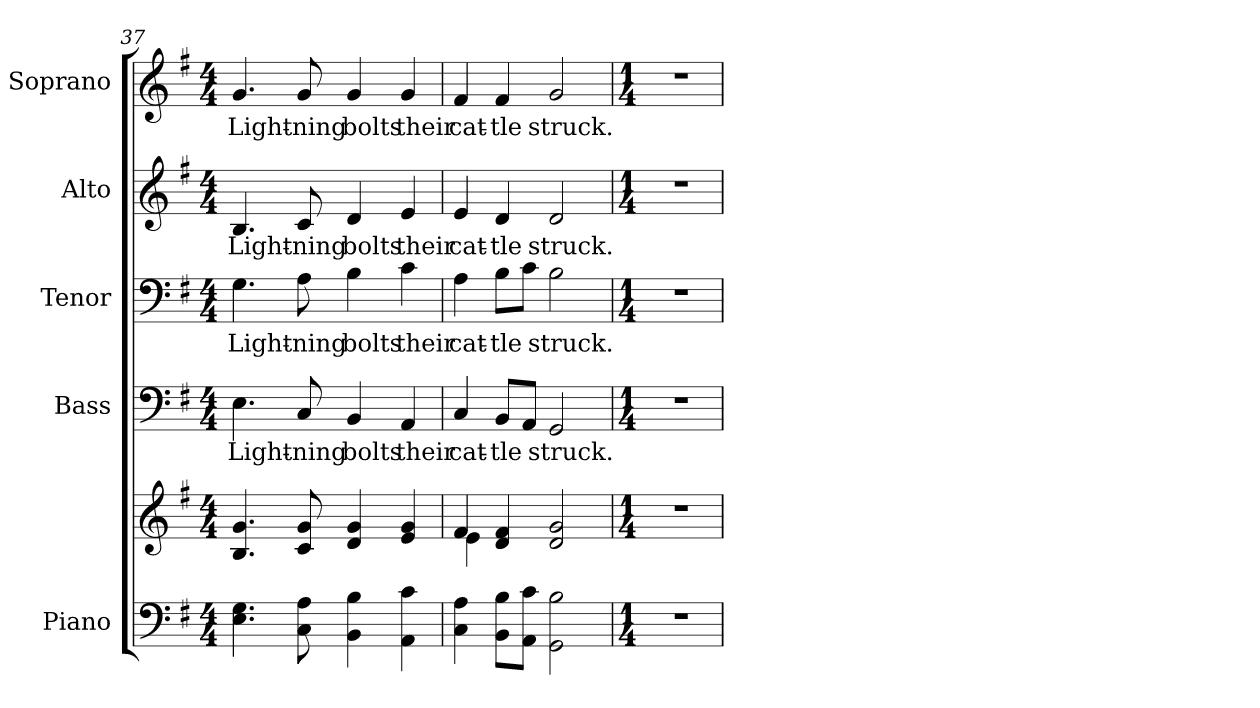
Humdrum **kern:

**kern	**kern	**kern	**text	**kern	**text	**kern	**text	**kern	**text
*part5	*part5	*part4	*part4	*part3	*part3	*part2	*part2	*part1	*part1
*staff6	*staff5	*staff4	*staff4	*staff3	*staff3	*staff2	*staff2	*staff1	*staff1
*I"Piano	*	*I"Bass	*	*I"Tenor	*	*I"Alto	*	*I"Soprano	*
*I'Pno.	*	*I'B.	*	*I'T.	*	*I'A.	*	*I'S.	*
!!LO:PB:g=z
*clefF4	*clefG2	*clefF4	*	*clefF4	*	*clefG2	*	*clefG2	*
*k[f#]	*k[f#]	*k[f#]	*	*k[f#]	*	*k[f#]	*	*k[f#]	*
*G:	*G:	*G:	*	*G:	*	*G:	*	*G:	*
*M4/4	*M4/4	*M4/4	*	*M4/4	*	*M4/4	*	*M4/4	*
=37	=37	=37	=37	=37	=37	=37	=37	=37	=37
!	!	!	!LO:LY:b:color=#000000	!	!	!	!	!	!
!	!	!	!	!	!LO:LY:b:color=#000000	!	!	!	!
!	!	!	!	!	!	!	!LO:LY:b:color=#000000	!	!
!	!	!	!	!	!	!	!	!	!LO:LY:b:color=#000000
4.Ei\ 4.Gi	4.Bi/ 4.gi	4.Ei\	Light-	4.Gi\	Light-	4.Bi/	Light-	4.gi/	Light-
!	!	!	!LO:LY:b:color=#000000	!	!	!	!	!	!
!	!	!	!	!	!LO:LY:b:color=#000000	!	!	!	!
!	!	!	!	!	!	!	!LO:LY:b:color=#000000	!	!
!	!	!	!	!	!	!	!	!	!LO:LY:b:color=#000000
8Ci\ 8Ai	8ci/ 8gi	8Ci/	-ning	8Ai\	-ning	8ci/	-ning	8gi/	-ning
!	!	!	!LO:LY:b:color=#000000	!	!	!	!	!	!
!	!	!	!	!	!LO:LY:b:color=#000000	!	!	!	!
!	!	!	!	!	!	!	!LO:LY:b:color=#000000	!	!
!	!	!	!	!	!	!	!	!	!LO:LY:b:color=#000000
4BBi\ 4Bi	4di/ 4gi	4BBi/	bolts	4Bi\	bolts	4di/	bolts	4gi/	bolts
!	!	!	!LO:LY:b:color=#000000	!	!	!	!	!	!
!	!	!	!	!	!LO:LY:b:color=#000000	!	!	!	!
!	!	!	!	!	!	!	!LO:LY:b:color=#000000	!	!
!	!	!	!	!	!	!	!	!	!LO:LY:b:color=#000000
4AAi\ 4ci	4ei/ 4gi	4AAi/	their	4ci\	their	4ei/	their	4gi/	their
=38	=38	=38	=38	=38	=38	=38	=38	=38	=38
*	*^	*	*	*	*	*	*	*	*
!	!	!	!	!LO:LY:b:color=#000000	!	!	!	!	!	!
!	!	!	!	!	!	!LO:LY:b:color=#000000	!	!	!	!
!	!	!	!	!	!	!	!	!LO:LY:b:color=#000000	!	!
!	!	!	!	!	!	!	!	!	!	!LO:LY:b:color=#000000
4Ci\ 4Ai	4f#i/	4ei\	4Ci/	cat-	4Ai\	cat-	4ei/	cat-	4f#i/	cat-
!	!	!	!	!LO:LY:b:color=#000000	!	!	!	!	!	!
!	!	!	!	!	!	!LO:LY:b:color=#000000	!	!	!	!
!	!	!	!	!	!	!	!	!LO:LY:b:color=#000000	!	!
!	!	!	!	!	!	!	!	!	!	!LO:LY:b:color=#000000
8BBi\ 8BiL	4di/ 4f#i	4ryy	8BBi/L	-tle	8Bi\L	-tle	4di/	-tle	4f#i/	-tle
8AAi\ 8ciJ	.	.	8AAi/J	.	8ci\J	.	.	.	.	.
!	!	!	!	!LO:LY:b:color=#000000	!	!	!	!	!	!
!	!	!	!	!	!	!LO:LY:b:color=#000000	!	!	!	!
!	!	!	!	!	!	!	!	!LO:LY:b:color=#000000	!	!
!	!	!	!	!	!	!	!	!	!	!LO:LY:b:color=#000000
2GGi\ 2Bi	2di/ 2gi	2ryy	2GGi/	struck.	2Bi\	struck.	2di/	struck.	2gi/	struck.
*	*v	*v	*	*	*	*	*	*	*	*
=39	=39	=39	=39	=39	=39	=39	=39	=39	=39
*M1/4	*M1/4	*M1/4	*	*M1/4	*	*M1/4	*	*M1/4	*
*	*^	*	*	*	*	*	*	*	*
!LO:N:vis=1	!LO:N:vis=1	!	!LO:N:vis=1	!	!LO:N:vis=1	!	!LO:N:vis=1	!	!	!
*	*v	*v	*	*	*	*	*	*	*	*
4r	4r	4r	.	4r	.	4r	.	4r	.
=	=	=	=	=	=	=	=	=	=
*-	*-	*-	*-	*-	*-	*-	*-	*-	*-
